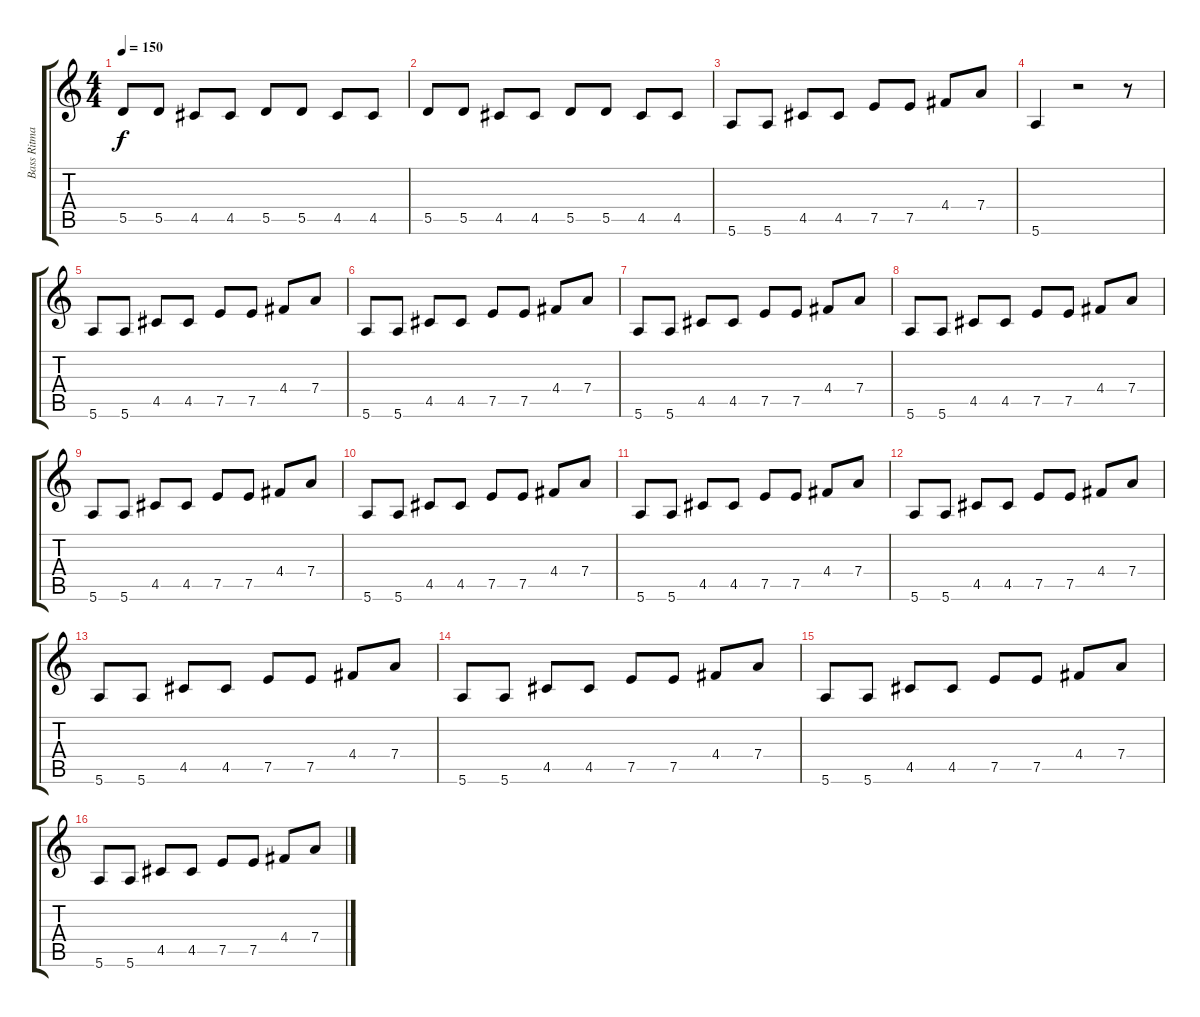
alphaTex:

\track ("Bass Ritma" "Bass Ritma") {instrument electricbassfinger}
\staff {score tabs}
\tuning (E4 B3 G3 D3 A2 E2) {hide}
\ts (4 4)
\tempo 150
\clef g2
\ks c
5.5.8{dy f} 5.5.8 4.5.8 4.5.8 5.5.8 5.5.8 4.5.8 4.5.8 |
5.5.8 5.5.8 4.5.8 4.5.8 5.5.8 5.5.8 4.5.8 4.5.8 |
5.6.8 5.6.8 4.5.8 4.5.8 7.5.8 7.5.8 4.4.8 7.4.8 |
5.6.4 r.2 r.8 |
5.6.8 5.6.8 4.5.8 4.5.8 7.5.8 7.5.8 4.4.8 7.4.8 |
5.6.8 5.6.8 4.5.8 4.5.8 7.5.8 7.5.8 4.4.8 7.4.8 |
5.6.8 5.6.8 4.5.8 4.5.8 7.5.8 7.5.8 4.4.8 7.4.8 |
5.6.8 5.6.8 4.5.8 4.5.8 7.5.8 7.5.8 4.4.8 7.4.8 |
5.6.8 5.6.8 4.5.8 4.5.8 7.5.8 7.5.8 4.4.8 7.4.8 |
5.6.8 5.6.8 4.5.8 4.5.8 7.5.8 7.5.8 4.4.8 7.4.8 |
5.6.8 5.6.8 4.5.8 4.5.8 7.5.8 7.5.8 4.4.8 7.4.8 |
5.6.8 5.6.8 4.5.8 4.5.8 7.5.8 7.5.8 4.4.8 7.4.8 |
5.6.8 5.6.8 4.5.8 4.5.8 7.5.8 7.5.8 4.4.8 7.4.8 |
5.6.8 5.6.8 4.5.8 4.5.8 7.5.8 7.5.8 4.4.8 7.4.8 |
5.6.8 5.6.8 4.5.8 4.5.8 7.5.8 7.5.8 4.4.8 7.4.8 |
5.6.8 5.6.8 4.5.8 4.5.8 7.5.8 7.5.8 4.4.8 7.4.8
